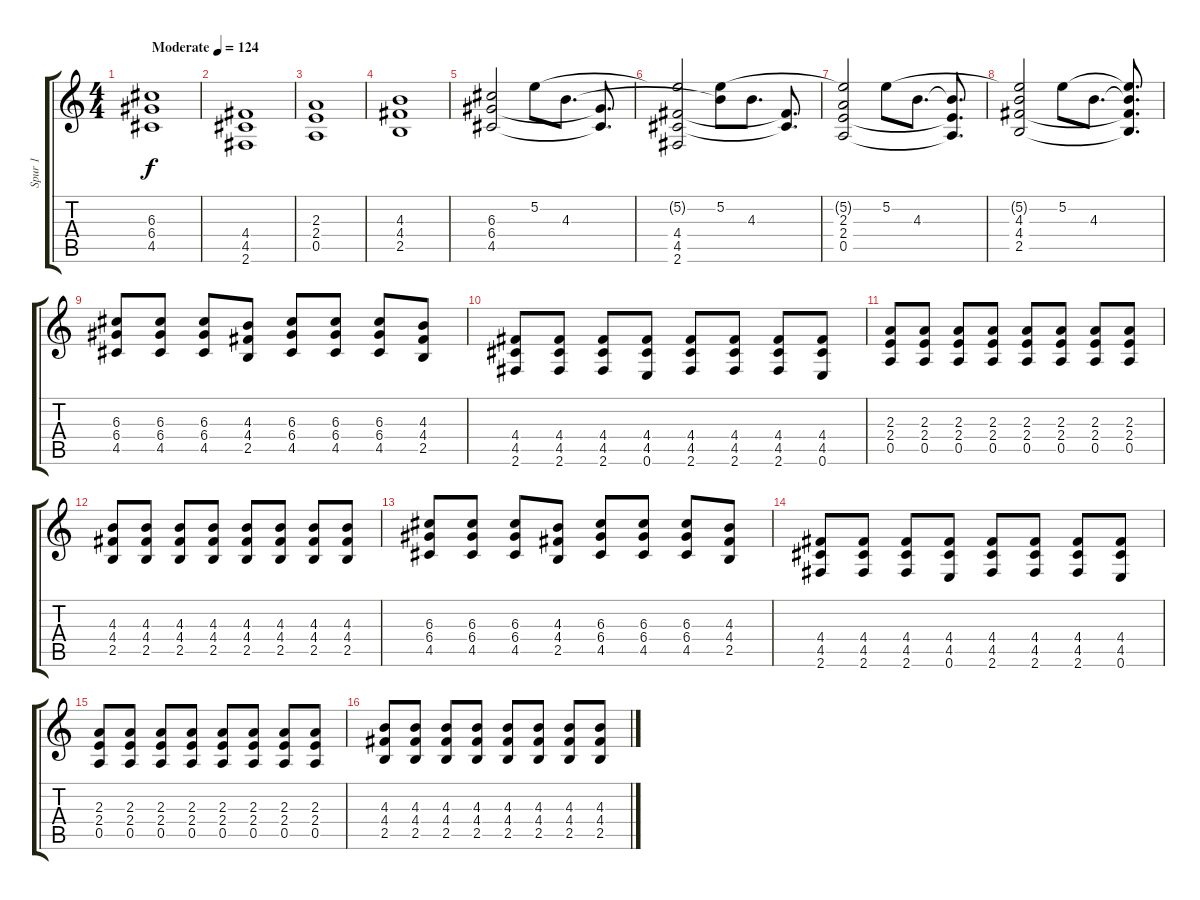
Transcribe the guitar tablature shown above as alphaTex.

\track ("Spur 1" "Spur 1") {instrument overdrivenguitar}
\staff {score tabs}
\tuning (E4 B3 G3 D3 A2 E2) {hide}
\ts (4 4)
\tempo (124 "Moderate")
\clef g2
\ks c
(6.3 6.4 4.5).1{dy f instrument overdrivenguitar} |
(4.4 4.5 2.6).1 |
(2.3 2.4 0.5).1 |
(4.3 4.4 2.5).1 |
(6.3 6.4 4.5).2 5.2.8 4.3.8{d} (6.4{t} 4.5{t}).8{d} |
(5.2{t} 4.4 4.5 2.6).2 (5.2 4.3{t}).8 4.3.8{d} (4.4{t} 4.5{t}).8{d} |
(5.2{t} 2.3 2.4 0.5).2 5.2.8 4.3.8{d} (4.3{t} 2.4{t} 0.5{t}).8{d} |
(5.2{t} 4.3 4.4 2.5).2 5.2.8 4.3.8{d} (5.2{t} 4.3{t} 4.4{t} 2.5{t}).8{d} |
(6.3 6.4 4.5).8 (6.3 6.4 4.5).8 (6.3 6.4 4.5).8 (4.3 4.4 2.5).8 (6.3 6.4 4.5).8 (6.3 6.4 4.5).8 (6.3 6.4 4.5).8 (4.3 4.4 2.5).8 |
(4.4 4.5 2.6).8 (4.4 4.5 2.6).8 (4.4 4.5 2.6).8 (4.4 4.5 0.6).8 (4.4 4.5 2.6).8 (4.4 4.5 2.6).8 (4.4 4.5 2.6).8 (4.4 4.5 0.6).8 |
(2.3 2.4 0.5).8 (2.3 2.4 0.5).8 (2.3 2.4 0.5).8 (2.3 2.4 0.5).8 (2.3 2.4 0.5).8 (2.3 2.4 0.5).8 (2.3 2.4 0.5).8 (2.3 2.4 0.5).8 |
(4.3 4.4 2.5).8 (4.3 4.4 2.5).8 (4.3 4.4 2.5).8 (4.3 4.4 2.5).8 (4.3 4.4 2.5).8 (4.3 4.4 2.5).8 (4.3 4.4 2.5).8 (4.3 4.4 2.5).8 |
(6.3 6.4 4.5).8 (6.3 6.4 4.5).8 (6.3 6.4 4.5).8 (4.3 4.4 2.5).8 (6.3 6.4 4.5).8 (6.3 6.4 4.5).8 (6.3 6.4 4.5).8 (4.3 4.4 2.5).8 |
(4.4 4.5 2.6).8 (4.4 4.5 2.6).8 (4.4 4.5 2.6).8 (4.4 4.5 0.6).8 (4.4 4.5 2.6).8 (4.4 4.5 2.6).8 (4.4 4.5 2.6).8 (4.4 4.5 0.6).8 |
(2.3 2.4 0.5).8 (2.3 2.4 0.5).8 (2.3 2.4 0.5).8 (2.3 2.4 0.5).8 (2.3 2.4 0.5).8 (2.3 2.4 0.5).8 (2.3 2.4 0.5).8 (2.3 2.4 0.5).8 |
(4.3 4.4 2.5).8 (4.3 4.4 2.5).8 (4.3 4.4 2.5).8 (4.3 4.4 2.5).8 (4.3 4.4 2.5).8 (4.3 4.4 2.5).8 (4.3 4.4 2.5).8 (4.3 4.4 2.5).8
